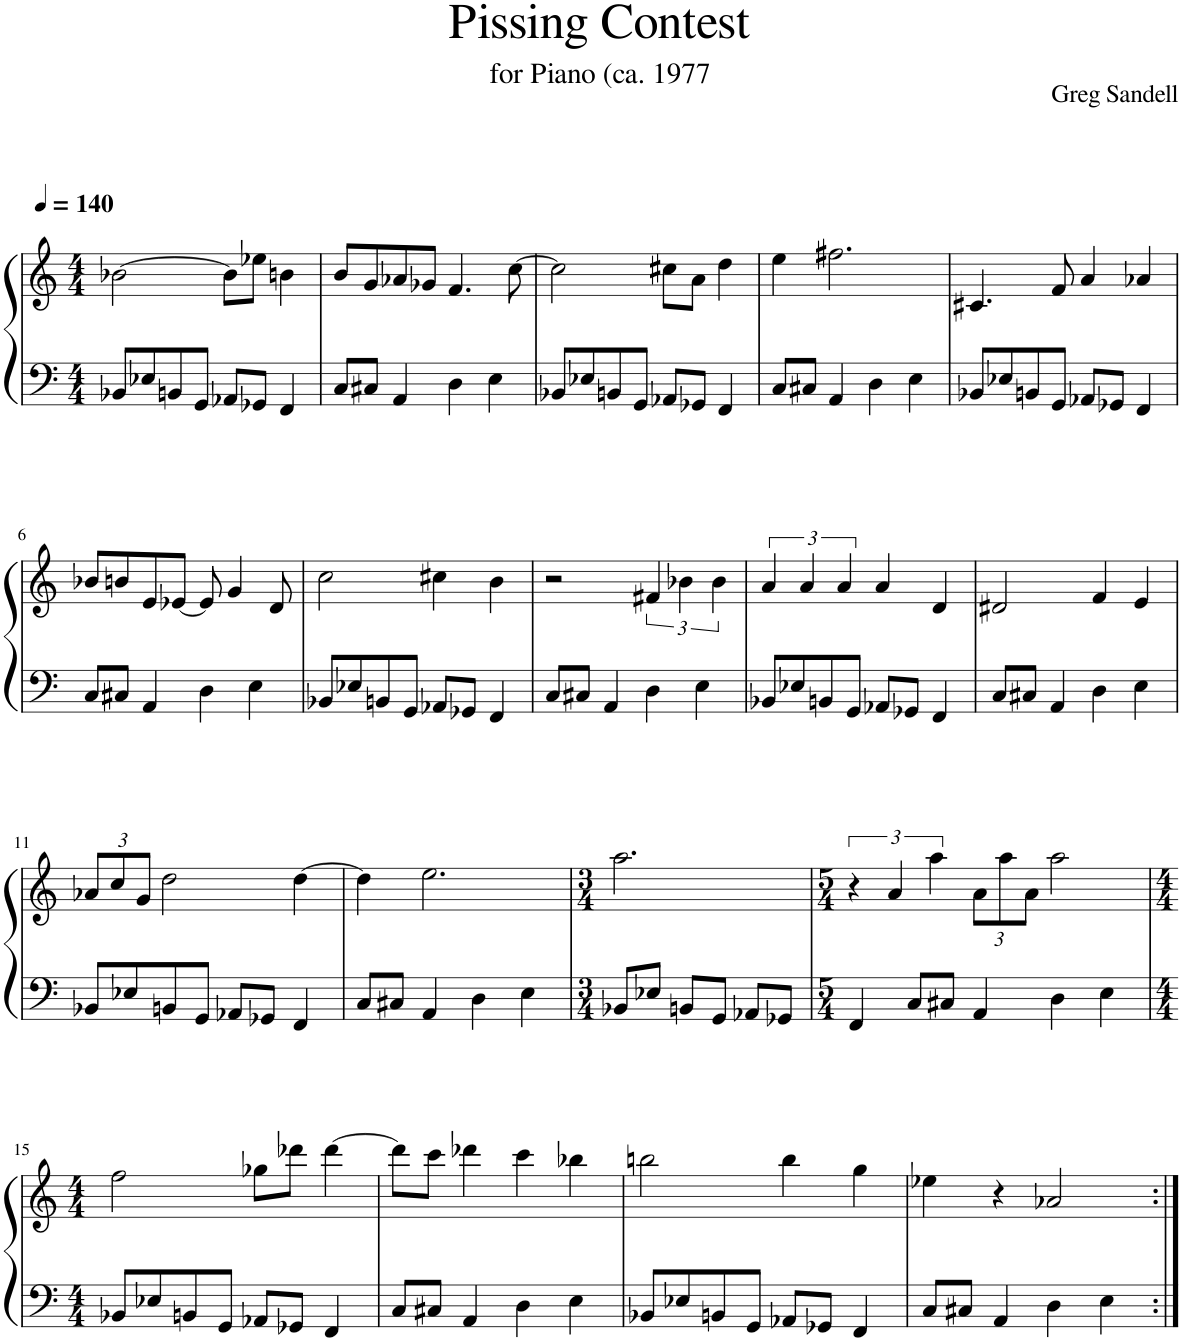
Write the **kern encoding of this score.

**kern	**kern
*part1	*part1
*staff2	*staff1
*I"Piano	*
*I'Pno.	*
*clefF4	*clefG2
*k[]	*k[]
*M4/4	*M4/4
*MM140	*MM140
=1	=1
8BB-X/L	[2b-X\
8E-X/	.
8BBn/	.
8GG/J	.
8AA-X/L	8b-\L]
8GG-X/J	8ee-X\J
4FF/	4bn\
=2	=2
8C/L	8b/L
8C#X/J	8g/
4AA/	8a-X/
.	8g-X/J
4D\	4.f/
4E\	.
.	[8cc\
=3	=3
8BB-X/L	2cc\]
8E-X/	.
8BBn/	.
8GG/J	.
8AA-X/L	8cc#X\L
8GG-X/J	8a\J
4FF/	4dd\
=4	=4
8C/L	4ee\
8C#X/J	.
4AA/	2.ff#X\
4D\	.
4E\	.
=5	=5
8BB-X/L	4.c#X/
8E-X/	.
8BBn/	.
8GG/J	8f/
8AA-X/L	4a/
8GG-X/J	.
4FF/	4a-X/
!!LO:LB:g=z
=6	=6
8C/L	8b-X/L
8C#X/J	8bn/
4AA/	8e/
.	[8e-X/J
4D\	8e-/]
.	4g/
4E\	.
.	8d/
=7	=7
8BB-X/L	2cc\
8E-X/	.
8BBn/	.
8GG/J	.
8AA-X/L	4cc#X\
8GG-X/J	.
4FF/	4b\
=8	=8
8C/L	2r
8C#X/J	.
4AA/	.
4D\	6f#X/
.	6b-X\
4E\	.
.	6b-\
=9	=9
8BB-X/L	6a/
8E-X/	.
.	6a/
8BBn/	.
.	6a/
8GG/J	.
8AA-X/L	4a/
8GG-X/J	.
4FF/	4d/
=10	=10
8C/L	2d#X/
8C#X/J	.
4AA/	.
4D\	4f/
4E\	4e/
!!LO:LB:g=z
=11	=11
*	*Xbrackettup
8BB-X/L	12a-X/L
.	12cc/
8E-X/	.
.	12g/J
8BBn/	2dd\
8GG/J	.
8AA-X/L	.
8GG-X/J	.
4FF/	[4dd\
=12	=12
8C/L	4dd\]
8C#X/J	.
4AA/	2.ee\
4D\	.
4E\	.
=13	=13
*M3/4	*M3/4
8BB-X/L	2.aa\
8E-X/J	.
8BBn/L	.
8GG/J	.
8AA-X/L	.
8GG-X/J	.
=14	=14
*M5/4	*M5/4
*	*brackettup
4FF/	6r
.	6a/
8C/L	.
.	6aa\
8C#X/J	.
*	*Xbrackettup
4AA/	12a\L
.	12aa\
.	12a\J
4D\	2aa\
4E\	.
!!LO:LB:g=z
=15	=15
*M4/4	*M4/4
8BB-X/L	2ff\
8E-X/	.
8BBn/	.
8GG/J	.
8AA-X/L	8gg-X\L
8GG-X/J	8ddd-X\J
4FF/	[4ddd-\
=16	=16
8C/L	8ddd-\L]
8C#X/J	8ccc\J
4AA/	4ddd-X\
4D\	4ccc\
4E\	4bb-X\
=17	=17
8BB-X/L	2bbn\
8E-X/	.
8BBn/	.
8GG/J	.
8AA-X/L	4bb\
8GG-X/J	.
4FF/	4gg\
=18	=18
8C/L	4ee-X\
8C#X/J	.
4AA/	4r
4D\	2a-X/
4E\	.
=:|!	=:|!
*-	*-
